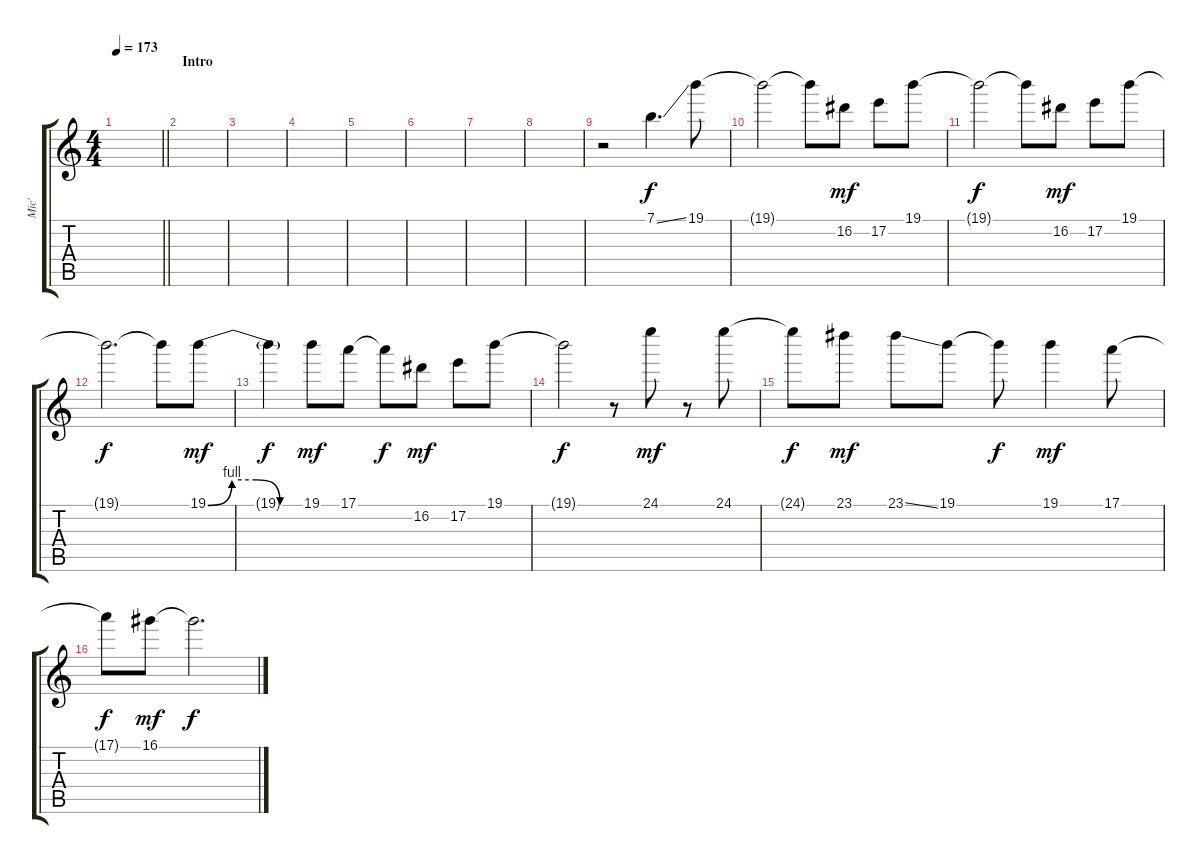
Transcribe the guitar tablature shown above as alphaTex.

\track ("Mic'" "Mic'") {instrument overdrivenguitar}
\staff {score tabs}
\tuning (E4 B3 G3 D3 A2 E2) {hide}
\ts (4 4)
\tempo 173
\clef g2
\barLineRight lightlight
\ks c
|
\section ("" "Intro")
|
|
|
|
|
|
|
r.2 7.1{ss}.4{d} 19.1.8 |
19.1{t}.2{dy f} 19.1{t}.8 16.2.8{dy mf} 17.2.8 19.1.8 |
19.1{t}.2{dy f} 19.1{t}.8 16.2.8{dy mf} 17.2.8 19.1.8 |
19.1{t}.2{d dy f} 19.1{t}.8 19.1{be (custom 0 0 15 4 30 4 45 0 60 0)}.8{dy mf} |
19.1{t}.4{dy f} 19.1.8{dy mf} 17.1.8 17.1{t}.8{dy f} 16.2.8{dy mf} 17.2.8 19.1.8 |
19.1{t}.2{dy f} r.8 24.1.8{dy mf} r.8 24.1.8 |
24.1{t}.8{dy f} 23.1.8{dy mf} 23.1{ss}.8 19.1.8 19.1{t}.8{dy f} 19.1.4{dy mf} 17.1.8 |
17.1{t}.8{dy f} 16.1.8{dy mf} 16.1{t}.2{d dy f}
